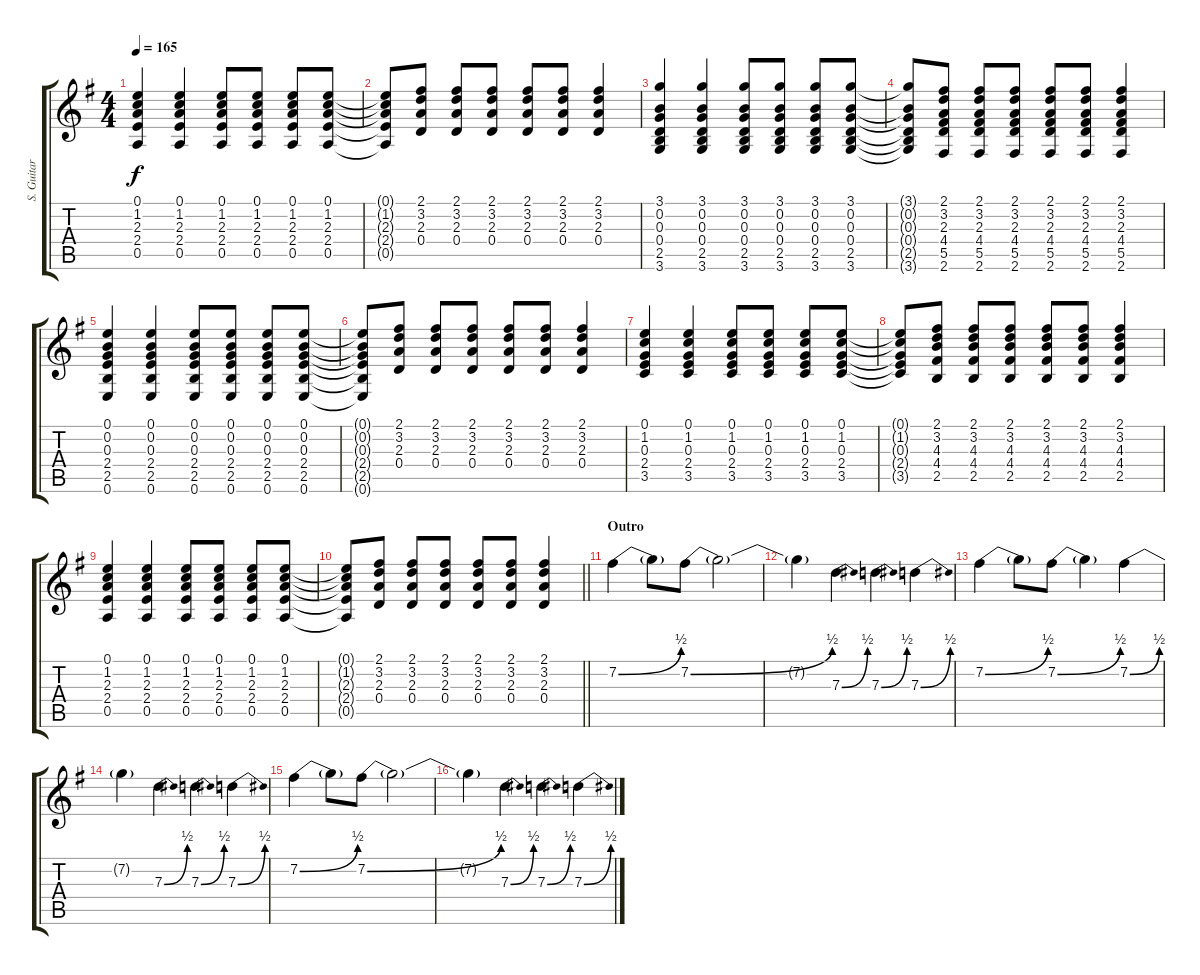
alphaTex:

\track ("S. Guitar" "S. Guitar") {instrument overdrivenguitar}
\staff {score tabs}
\tuning (E4 B3 G3 D3 A2 E2) {hide}
\ts (4 4)
\tempo 165
\clef g2
\ks g
(0.1 1.2 2.3 2.4 0.5).4{dy f} (0.1 1.2 2.3 2.4 0.5).4 (0.1 1.2 2.3 2.4 0.5).8 (0.1 1.2 2.3 2.4 0.5).8 (0.1 1.2 2.3 2.4 0.5).8 (0.1 1.2 2.3 2.4 0.5).8 |
(0.1{t} 1.2{t} 2.3{t} 2.4{t} 0.5{t}).8 (2.1 3.2 2.3 0.4).8 (2.1 3.2 2.3 0.4).8 (2.1 3.2 2.3 0.4).8 (2.1 3.2 2.3 0.4).8 (2.1 3.2 2.3 0.4).8 (2.1 3.2 2.3 0.4).4 |
(3.1 0.2 0.3 0.4 2.5 3.6).4 (3.1 0.2 0.3 0.4 2.5 3.6).4 (3.1 0.2 0.3 0.4 2.5 3.6).8 (3.1 0.2 0.3 0.4 2.5 3.6).8 (3.1 0.2 0.3 0.4 2.5 3.6).8 (3.1 0.2 0.3 0.4 2.5 3.6).8 |
(3.1{t} 0.2{t} 0.3{t} 0.4{t} 2.5{t} 3.6{t}).8 (2.1 3.2 2.3 4.4 5.5 2.6).8 (2.1 3.2 2.3 4.4 5.5 2.6).8 (2.1 3.2 2.3 4.4 5.5 2.6).8 (2.1 3.2 2.3 4.4 5.5 2.6).8 (2.1 3.2 2.3 4.4 5.5 2.6).8 (2.1 3.2 2.3 4.4 5.5 2.6).4 |
(0.1 0.2 0.3 2.4 2.5 0.6).4 (0.1 0.2 0.3 2.4 2.5 0.6).4 (0.1 0.2 0.3 2.4 2.5 0.6).8 (0.1 0.2 0.3 2.4 2.5 0.6).8 (0.1 0.2 0.3 2.4 2.5 0.6).8 (0.1 0.2 0.3 2.4 2.5 0.6).8 |
(0.1{t} 0.2{t} 0.3{t} 2.4{t} 2.5{t} 0.6{t}).8 (2.1 3.2 2.3 0.4).8 (2.1 3.2 2.3 0.4).8 (2.1 3.2 2.3 0.4).8 (2.1 3.2 2.3 0.4).8 (2.1 3.2 2.3 0.4).8 (2.1 3.2 2.3 0.4).4 |
(0.1 1.2 0.3 2.4 3.5).4 (0.1 1.2 0.3 2.4 3.5).4 (0.1 1.2 0.3 2.4 3.5).8 (0.1 1.2 0.3 2.4 3.5).8 (0.1 1.2 0.3 2.4 3.5).8 (0.1 1.2 0.3 2.4 3.5).8 |
(0.1{t} 1.2{t} 0.3{t} 2.4{t} 3.5{t}).8 (2.1 3.2 4.3 4.4 2.5).8 (2.1 3.2 4.3 4.4 2.5).8 (2.1 3.2 4.3 4.4 2.5).8 (2.1 3.2 4.3 4.4 2.5).8 (2.1 3.2 4.3 4.4 2.5).8 (2.1 3.2 4.3 4.4 2.5).4 |
(0.1 1.2 2.3 2.4 0.5).4 (0.1 1.2 2.3 2.4 0.5).4 (0.1 1.2 2.3 2.4 0.5).8 (0.1 1.2 2.3 2.4 0.5).8 (0.1 1.2 2.3 2.4 0.5).8 (0.1 1.2 2.3 2.4 0.5).8 |
\barLineRight lightlight
(0.1{t} 1.2{t} 2.3{t} 2.4{t} 0.5{t}).8 (2.1 3.2 2.3 0.4).8 (2.1 3.2 2.3 0.4).8 (2.1 3.2 2.3 0.4).8 (2.1 3.2 2.3 0.4).8 (2.1 3.2 2.3 0.4).8 (2.1 3.2 2.3 0.4).4 |
\section ("" "Outro")
7.2{be (bend 0 0 60 2)}.4 7.2{t}.8 7.2{be (bend 0 0 60 2)}.8 7.2{t}.2 |
7.2{t}.4 7.3{be (bend 0 0 60 2)}.4 7.3{be (bend 0 0 60 2)}.4 7.3{be (bend 0 0 60 2)}.4 |
7.2{be (bend 0 0 60 2)}.4 7.2{t}.8 7.2{be (bend 0 0 60 2)}.8 7.2{t}.4 7.2{be (bend 0 0 60 2)}.4 |
7.2{t}.4 7.3{be (bend 0 0 60 2)}.4 7.3{be (bend 0 0 60 2)}.4 7.3{be (bend 0 0 60 2)}.4 |
7.2{be (bend 0 0 60 2)}.4 7.2{t}.8 7.2{be (bend 0 0 60 2)}.8 7.2{t}.2 |
7.2{t}.4 7.3{be (bend 0 0 60 2)}.4 7.3{be (bend 0 0 60 2)}.4 7.3{be (bend 0 0 60 2)}.4
